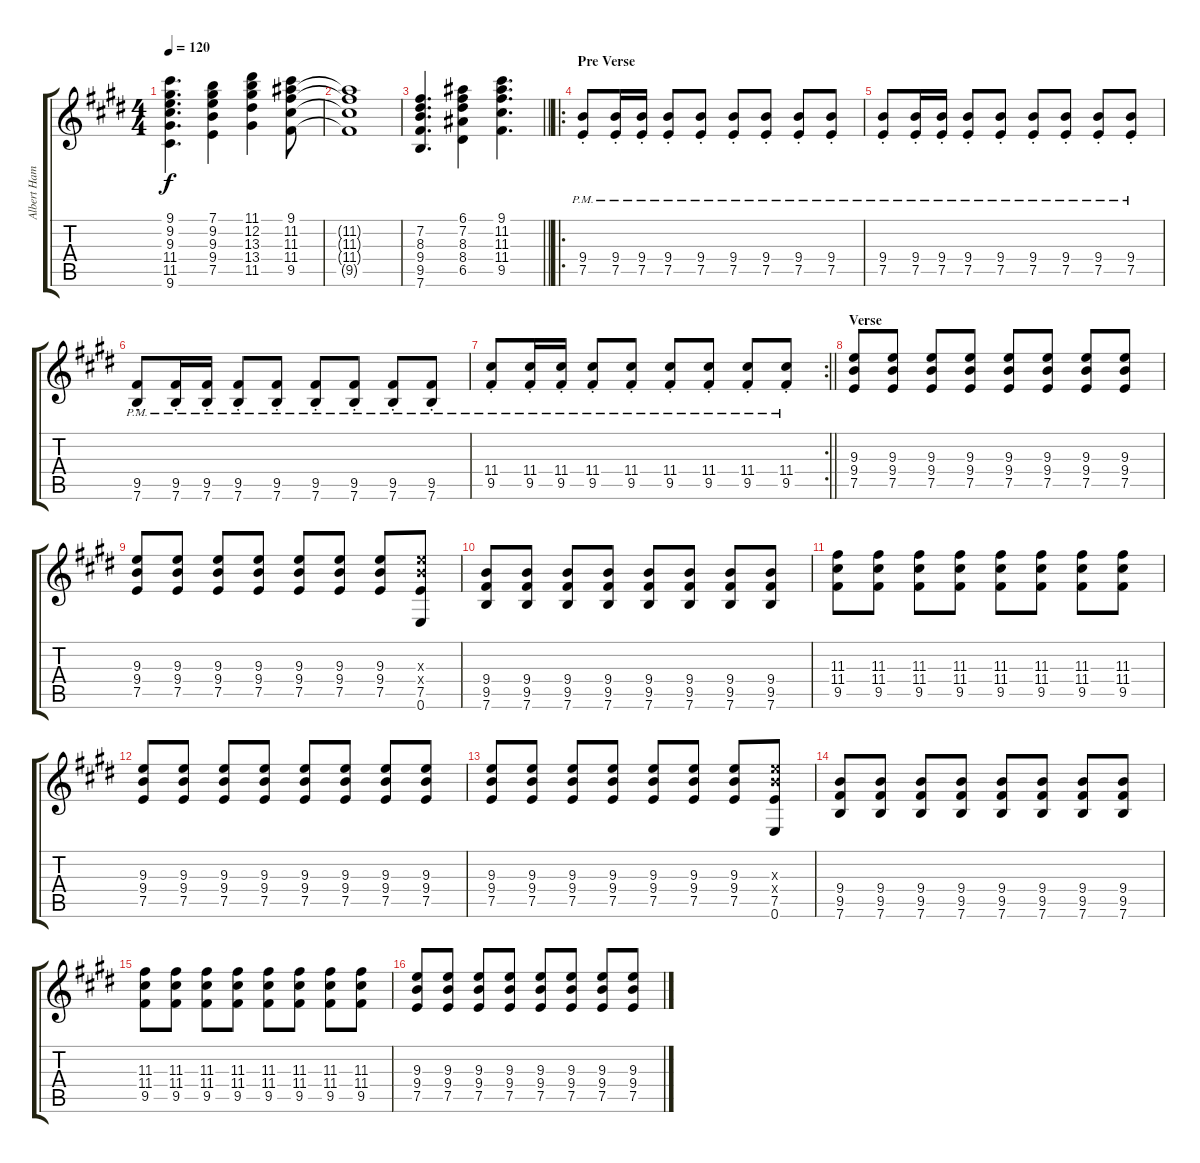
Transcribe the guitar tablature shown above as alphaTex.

\track ("Albert Hammond, Jr." "Albert Ham") {instrument electricguitarclean}
\staff {score tabs}
\tuning (E4 B3 G3 D3 A2 E2) {hide}
\ts (4 4)
\tempo 120
\clef g2
\ks e
(9.1 9.2 9.3 11.4 11.5 9.6).4{d dy f} (7.1 9.2 9.3 9.4 7.5).4 (11.1 12.2 13.3 13.4 11.5).4 (9.1 11.2 11.3 11.4 9.5).8 |
(11.2{t} 11.3{t} 11.4{t} 9.5{t}).1 |
\barLineRight lightlight
(7.2 8.3 9.4 9.5 7.6).4{d} (6.1 7.2 8.3 8.4 6.5).4 (9.1 11.2 11.3 11.4 9.5).4{d} |
\ro
\section ("" "Pre Verse")
(9.4{pm st} 7.5{pm st}).8 (9.4{pm st} 7.5{pm st}).16 (9.4{pm st} 7.5{pm st}).16 (9.4{pm st} 7.5{pm st}).8 (9.4{pm st} 7.5{pm st}).8 (9.4{pm st} 7.5{pm st}).8 (9.4{pm st} 7.5{pm st}).8 (9.4{pm st} 7.5{pm st}).8 (9.4{pm st} 7.5{pm st}).8 |
(9.4{pm st} 7.5{pm st}).8 (9.4{pm st} 7.5{pm st}).16 (9.4{pm st} 7.5{pm st}).16 (9.4{pm st} 7.5{pm st}).8 (9.4{pm st} 7.5{pm st}).8 (9.4{pm st} 7.5{pm st}).8 (9.4{pm st} 7.5{pm st}).8 (9.4{pm st} 7.5{pm st}).8 (9.4{pm st} 7.5{pm st}).8 |
(9.5{pm st} 7.6{pm st}).8 (9.5{pm st} 7.6{pm st}).16 (9.5{pm st} 7.6{pm st}).16 (9.5{pm st} 7.6{pm st}).8 (9.5{pm st} 7.6{pm st}).8 (9.5{pm st} 7.6{pm st}).8 (9.5{pm st} 7.6{pm st}).8 (9.5{pm st} 7.6{pm st}).8 (9.5{pm st} 7.6{pm st}).8 |
\rc 2
\barLineRight lightlight
(11.4{pm st} 9.5{pm st}).8 (11.4{pm st} 9.5{pm st}).16 (11.4{pm st} 9.5{pm st}).16 (11.4{pm st} 9.5{pm st}).8 (11.4{pm st} 9.5{pm st}).8 (11.4{pm st} 9.5{pm st}).8 (11.4{pm st} 9.5{pm st}).8 (11.4{pm st} 9.5{pm st}).8 (11.4{pm st} 9.5{pm st}).8 |
\section ("" "Verse")
(9.3 9.4 7.5).8 (9.3 9.4 7.5).8 (9.3 9.4 7.5).8 (9.3 9.4 7.5).8 (9.3 9.4 7.5).8 (9.3 9.4 7.5).8 (9.3 9.4 7.5).8 (9.3 9.4 7.5).8 |
(9.3 9.4 7.5).8 (9.3 9.4 7.5).8 (9.3 9.4 7.5).8 (9.3 9.4 7.5).8 (9.3 9.4 7.5).8 (9.3 9.4 7.5).8 (9.3 9.4 7.5).8 (9.3{x} 9.4{x} 7.5 0.6).8 |
(9.4 9.5 7.6).8 (9.4 9.5 7.6).8 (9.4 9.5 7.6).8 (9.4 9.5 7.6).8 (9.4 9.5 7.6).8 (9.4 9.5 7.6).8 (9.4 9.5 7.6).8 (9.4 9.5 7.6).8 |
(11.3 11.4 9.5).8 (11.3 11.4 9.5).8 (11.3 11.4 9.5).8 (11.3 11.4 9.5).8 (11.3 11.4 9.5).8 (11.3 11.4 9.5).8 (11.3 11.4 9.5).8 (11.3 11.4 9.5).8 |
(9.3 9.4 7.5).8 (9.3 9.4 7.5).8 (9.3 9.4 7.5).8 (9.3 9.4 7.5).8 (9.3 9.4 7.5).8 (9.3 9.4 7.5).8 (9.3 9.4 7.5).8 (9.3 9.4 7.5).8 |
(9.3 9.4 7.5).8 (9.3 9.4 7.5).8 (9.3 9.4 7.5).8 (9.3 9.4 7.5).8 (9.3 9.4 7.5).8 (9.3 9.4 7.5).8 (9.3 9.4 7.5).8 (9.3{x} 9.4{x} 7.5 0.6).8 |
(9.4 9.5 7.6).8 (9.4 9.5 7.6).8 (9.4 9.5 7.6).8 (9.4 9.5 7.6).8 (9.4 9.5 7.6).8 (9.4 9.5 7.6).8 (9.4 9.5 7.6).8 (9.4 9.5 7.6).8 |
(11.3 11.4 9.5).8 (11.3 11.4 9.5).8 (11.3 11.4 9.5).8 (11.3 11.4 9.5).8 (11.3 11.4 9.5).8 (11.3 11.4 9.5).8 (11.3 11.4 9.5).8 (11.3 11.4 9.5).8 |
(9.3 9.4 7.5).8 (9.3 9.4 7.5).8 (9.3 9.4 7.5).8 (9.3 9.4 7.5).8 (9.3 9.4 7.5).8 (9.3 9.4 7.5).8 (9.3 9.4 7.5).8 (9.3 9.4 7.5).8
